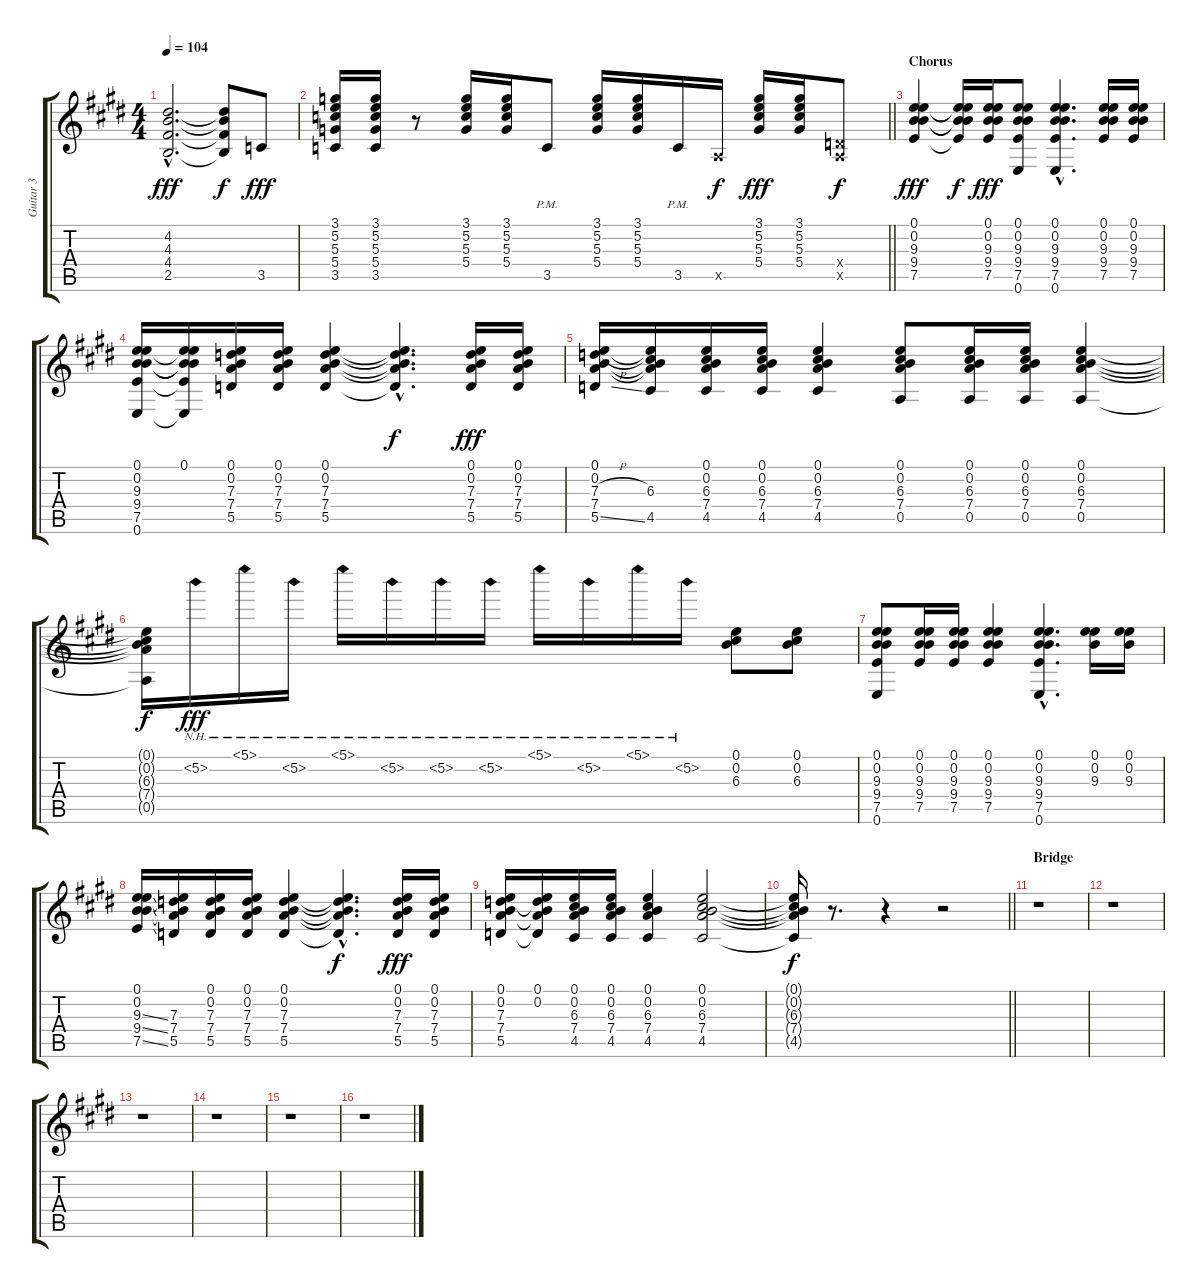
\track ("Guitar 3" "Guitar 3") {instrument overdrivenguitar}
\staff {score tabs}
\tuning (E4 B3 G3 D3 A2 E2) {hide}
\ts (4 4)
\tempo 104
\clef g2
\ks e
(4.2{hac} 4.3{hac} 4.4{hac} 2.5{hac}).2{d dy fff} (4.2{t} 4.3{t} 4.4{t} 2.5{t}).8{dy f} 3.5.8{dy fff} |
\barLineRight lightlight
(3.1 5.2 5.3 5.4 3.5).16 (3.1 5.2 5.3 5.4 3.5).16 r.8 (3.1 5.2 5.3 5.4).16 (3.1 5.2 5.3 5.4).16 3.5{pm}.8 (3.1 5.2 5.3 5.4).16 (3.1 5.2 5.3 5.4).16 3.5{pm}.16 0.5{x}.16{dy f} (3.1 5.2 5.3 5.4).16{dy fff} (3.1 5.2 5.3 5.4).16 (0.4{x} 0.5{x}).8{dy f} |
\section ("" "Chorus")
(0.1 0.2 9.3 9.4 7.5).4{dy fff} (0.1{t} 0.2{t} 9.3{t} 9.4{t} 7.5{t}).16{dy f} (0.1 0.2 9.3 9.4 7.5).16{dy fff} (0.1 0.2 9.3 9.4 7.5 0.6).8 (0.1{hac} 0.2{hac} 9.3{hac} 9.4{hac} 7.5{hac} 0.6{hac}).4{d} (0.1 0.2 9.3 9.4 7.5).16 (0.1 0.2 9.3 9.4 7.5).16 |
(0.1 0.2 9.3 9.4 7.5 0.6).16 (0.1 0.2{t} 9.3{t} 9.4{t} 7.5{t} 0.6{t}).16 (0.1 0.2 7.3 7.4 5.5).16 (0.1 0.2 7.3 7.4 5.5).16 (0.1 0.2 7.3 7.4 5.5).4 (0.1{hac t} 0.2{hac t} 7.3{hac t} 7.4{hac t} 5.5{hac t}).4{d dy f} (0.1 0.2 7.3 7.4 5.5).16{dy fff} (0.1 0.2 7.3 7.4 5.5).16 |
(0.1 0.2 7.3{h} 7.4 5.5{ss}).16 (0.1{t} 0.2{t} 6.3 7.4{t} 4.5).16 (0.1 0.2 6.3 7.4 4.5).16 (0.1 0.2 6.3 7.4 4.5).16 (0.1 0.2 6.3 7.4 4.5).4 (0.1 0.2 6.3 7.4 0.5).8 (0.1 0.2 6.3 7.4 0.5).16 (0.1 0.2 6.3 7.4 0.5).16 (0.1 0.2 6.3 7.4 0.5).4 |
(0.1{t} 0.2{t} 6.3{t} 7.4{t} 0.5{t}).16{dy f} 5.2{nh}.16{dy fff} 5.1{nh}.16 5.2{nh}.16 5.1{nh}.16 5.2{nh}.16 5.2{nh}.16 5.2{nh}.16 5.1{nh}.16 5.2{nh}.16 5.1{nh}.16 5.2{nh}.16 (0.1 0.2 6.3).8 (0.1 0.2 6.3).8 |
(0.1 0.2 9.3 9.4 7.5 0.6).8 (0.1 0.2 9.3 9.4 7.5).16 (0.1 0.2 9.3 9.4 7.5).16 (0.1 0.2 9.3 9.4 7.5).4 (0.1{hac} 0.2{hac} 9.3{hac} 9.4{hac} 7.5{hac} 0.6{hac}).4{d} (0.1 0.2 9.3).16 (0.1 0.2 9.3).16 |
(0.1 0.2 9.3{ss} 9.4{ss} 7.5{ss}).16 (0.1{t} 0.2{t} 7.3 7.4 5.5).16 (0.1 0.2 7.3 7.4 5.5).16 (0.1 0.2 7.3 7.4 5.5).16 (0.1 0.2 7.3 7.4 5.5).4 (0.1{hac t} 0.2{hac t} 7.3{hac t} 7.4{hac t} 5.5{hac t}).4{d dy f} (0.1 0.2 7.3 7.4 5.5).16{dy fff} (0.1 0.2 7.3 7.4 5.5).16 |
(0.1 0.2 7.3 7.4 5.5).16 (0.1 0.2 7.3{t} 7.4{t} 5.5{t}).16 (0.1 0.2 6.3 7.4 4.5).16 (0.1 0.2 6.3 7.4 4.5).16 (0.1 0.2 6.3 7.4 4.5).4 (0.1 0.2 6.3 7.4 4.5).2 |
\barLineRight lightlight
(0.1{t} 0.2{t} 6.3{t} 7.4{t} 4.5{t}).16{dy f} r.8{d} r.4 r.2 |
\section ("" "Bridge")
r.1 |
r.1 |
r.1 |
r.1 |
r.1 |
r.1
